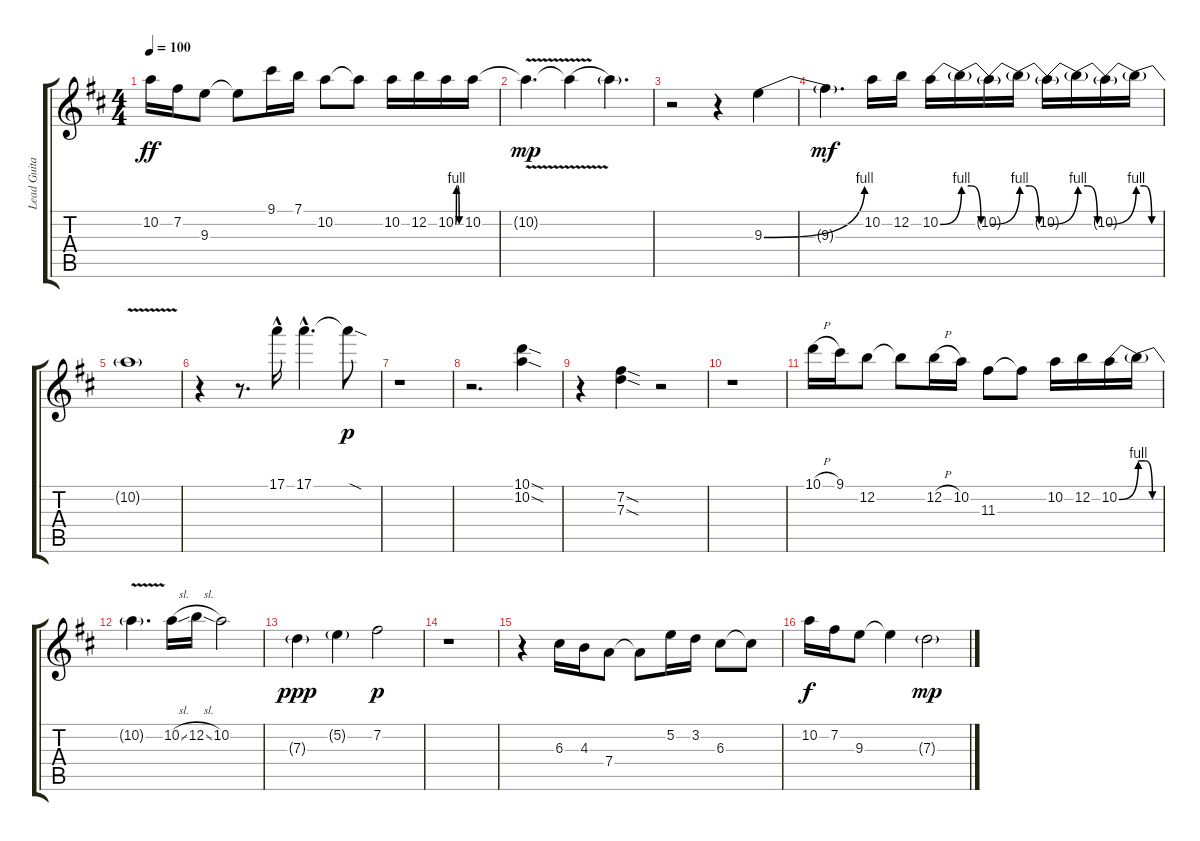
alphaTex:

\track ("Lead Guitar" "Lead Guita") {instrument electricguitarjazz}
\staff {score tabs}
\tuning (E4 B3 G3 D3 A2 E2) {hide}
\ts (4 4)
\tempo 100
\clef g2
\ks d
10.2.16{dy ff} 7.2.16 9.3.8 9.3{t}.8 9.1.16 7.1.16 10.2.8 10.2{t}.8 10.2.16 12.2.16 10.2{be (custom 0 0 10 4 25 4 40 0 60 0)}.16 10.2.16 |
10.2{v t}.4{d dy mp} 10.2{be (hold 40 0 60 0) t}.4 10.2{t}.4{d} |
r.2 r.4 9.3{be (bend 0 0 60 4)}.4 |
9.3{t}.4{d dy mf} 10.2.16 12.2.16 10.2{be (bend 0 0 60 4)}.16 10.2{be (custom 0 4 20 4 40 0 60 0) t}.16 10.2{be (bend 0 0 60 4) t}.16 10.2{be (custom 0 4 20 4 40 0 60 0) t}.16 10.2{be (bend 0 0 60 4) t}.16 10.2{be (custom 0 4 20 4 40 0 60 0) t}.16 10.2{be (bend 0 0 60 4) t}.16 10.2{be (custom 0 4 20 4 40 0 60 0) t}.16 |
10.2{v t}.1 |
r.4 r.8{d} 17.1{hac}.16 17.1{hac}.4{d} 17.1{sod t}.8{dy p} |
r.1 |
r.2{d} (10.1{sod} 10.2{sod}).4 |
r.4 (7.2{sod} 7.3{sod}).4 r.2 |
r.1 |
10.1{h}.16 9.1.16 12.2.8 12.2{t}.8 12.2{h}.16 10.2.16 11.3.8 11.3{t}.8 10.2.16 12.2.16 10.2{be (bend 0 0 60 4)}.16 10.2{be (custom 0 4 20 4 40 0 60 0) t}.16 |
10.2{v t}.4{d} 10.2{sl}.16 12.2{sl}.16 10.2.2 |
7.3{g}.4{dy ppp} 5.2{g}.4 7.2.2{dy p} |
r.1 |
r.4 6.3.16 4.3.16 7.4.8 7.4{t}.8 5.2.16 3.2.16 6.3.8 6.3{t}.8 |
10.2.16{dy f} 7.2.16 9.3.8 9.3{t}.4 7.3{g}.2{dy mp}
